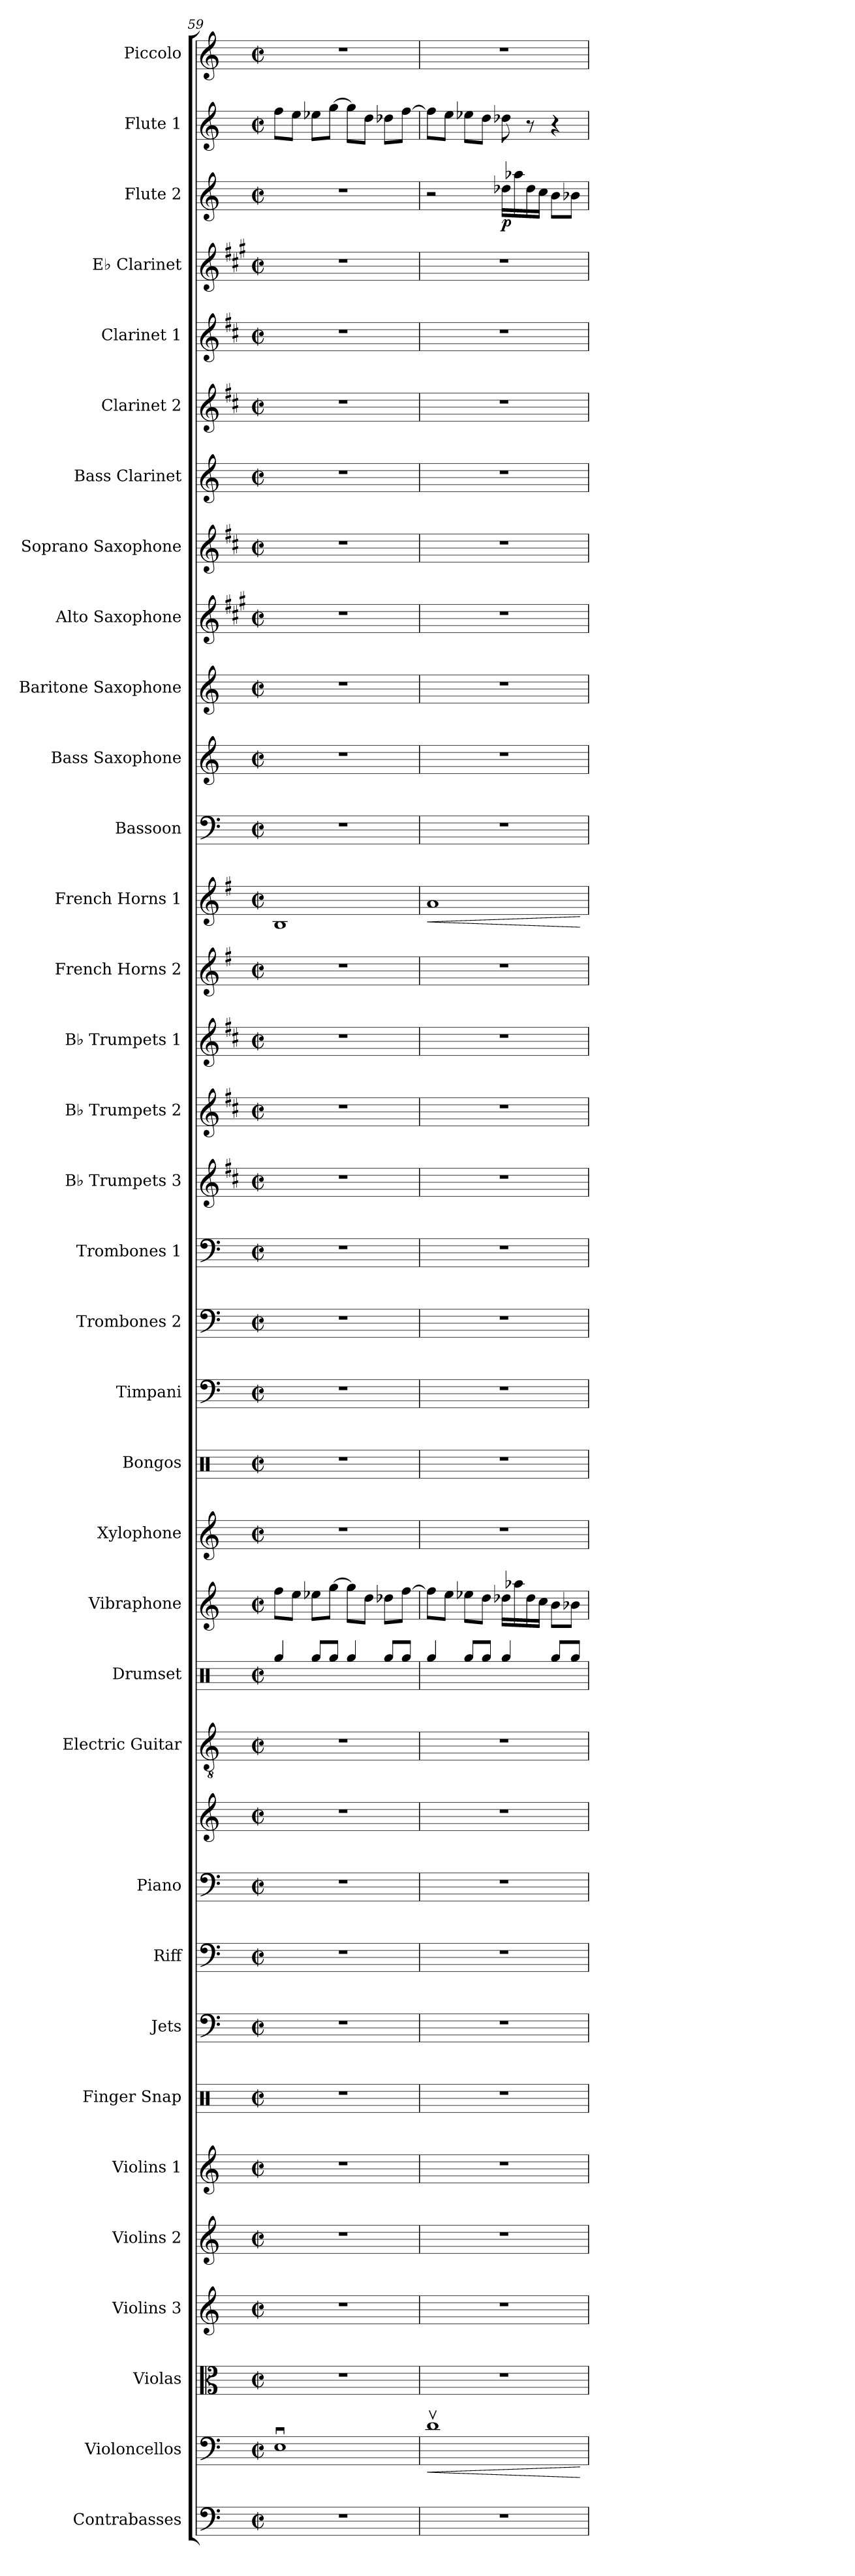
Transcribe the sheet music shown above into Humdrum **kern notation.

**kern	**kern	**dynam	**kern	**kern	**kern	**kern	**kern	**kern	**kern	**kern	**kern	**kern	**kern	**kern	**kern	**kern	**kern	**kern	**kern	**kern	**kern	**kern	**kern	**kern	**dynam	**kern	**kern	**kern	**kern	**kern	**kern	**kern	**kern	**kern	**kern	**dynam	**kern	**kern
*part35	*part34	*part34	*part33	*part32	*part31	*part30	*part29	*part28	*part27	*part26	*part26	*part25	*part24	*part23	*part22	*part21	*part20	*part19	*part18	*part17	*part16	*part15	*part14	*part13	*part13	*part12	*part11	*part10	*part9	*part8	*part7	*part6	*part5	*part4	*part3	*part3	*part2	*part1
*staff36	*staff35	*staff35	*staff34	*staff33	*staff32	*staff31	*staff30	*staff29	*staff28	*staff27	*staff26	*staff25	*staff24	*staff23	*staff22	*staff21	*staff20	*staff19	*staff18	*staff17	*staff16	*staff15	*staff14	*staff13	*staff13	*staff12	*staff11	*staff10	*staff9	*staff8	*staff7	*staff6	*staff5	*staff4	*staff3	*staff3	*staff2	*staff1
*I"Contrabasses	*I"Violoncellos	*	*I"Violas	*I"Violins 3	*I"Violins 2	*I"Violins 1	*I"Finger Snap	*I"Jets	*I"Riff	*I"Piano	*	*I"Electric Guitar	*I"Drumset	*I"Vibraphone	*I"Xylophone	*I"Bongos	*I"Timpani	*I"Trombones 2	*I"Trombones 1	*I"B♭ Trumpets 3	*I"B♭ Trumpets 2	*I"B♭ Trumpets 1	*I"French Horns 2	*I"French Horns 1	*	*I"Bassoon	*I"Bass Saxophone	*I"Baritone Saxophone	*I"Alto Saxophone	*I"Soprano Saxophone	*I"Bass Clarinet	*I"Clarinet 2	*I"Clarinet 1	*I"E♭ Clarinet	*I"Flute 2	*	*I"Flute 1	*I"Piccolo
*I'Cbs.	*I'Vcs.	*	*I'Vlas.	*I'Vlns. 3	*I'Vlns. 2	*I'Vlns. 1	*I'Fi. Sna.	*I'J.	*I'R.	*I'Pno.	*	*I'El. Guit.	*I'D. Set	*I'Vib.	*I'Xyl.	*I'Bon.	*I'Timp.	*I'Tbns. 2	*I'Tbns. 1	*I'B♭ Tpts. 3	*I'B♭ Tpts. 2	*I'B♭ Tpts. 1	*I'F Hns. 2	*I'F Hns. 1	*	*I'Bsn.	*I'Bs. Sax.	*I'Bar. Sax.	*I'A. Sax.	*I'S. Sax.	*I'B. Cl.	*I'Cl. 2	*I'Cl. 1	*I'E♭ Cl.	*I'Fl. 2	*	*I'Fl. 1	*I'Picc.
*clefF4	*clefF4	*	*clefC3	*clefG2	*clefG2	*clefG2	*clefX	*clefF4	*clefF4	*clefF4	*clefG2	*clefGv2	*clefX	*clefG2	*clefG2	*clefX	*clefF4	*clefF4	*clefF4	*clefG2	*clefG2	*clefG2	*clefG2	*clefG2	*	*clefF4	*clefG2	*clefG2	*clefG2	*clefG2	*clefG2	*clefG2	*clefG2	*clefG2	*clefG2	*	*clefG2	*clefG2
*ITrd7c12	*	*	*	*	*	*	*	*	*	*	*	*	*	*	*ITrd-7c-12	*	*	*	*	*ITrd1c2	*ITrd1c2	*ITrd1c2	*ITrd4c7	*ITrd4c7	*	*	*ITrd15c26	*ITrd12c21	*ITrd5c9	*ITrd1c2	*ITrd8c14	*ITrd1c2	*ITrd1c2	*ITrd-2c-3	*	*	*	*ITrd-7c-12
*k[]	*k[]	*	*k[]	*k[]	*k[]	*k[]	*k[]	*k[]	*k[]	*k[]	*k[]	*k[]	*k[]	*k[]	*k[]	*k[]	*k[]	*k[]	*k[]	*k[]	*k[]	*k[]	*k[]	*k[]	*	*k[]	*k[]	*k[]	*k[]	*k[]	*k[]	*k[]	*k[]	*k[]	*k[]	*	*k[]	*k[]
*M2/2	*M2/2	*	*M2/2	*M2/2	*M2/2	*M2/2	*M2/2	*M2/2	*M2/2	*M2/2	*M2/2	*M2/2	*M2/2	*M2/2	*M2/2	*M2/2	*M2/2	*M2/2	*M2/2	*M2/2	*M2/2	*M2/2	*M2/2	*M2/2	*	*M2/2	*M2/2	*M2/2	*M2/2	*M2/2	*M2/2	*M2/2	*M2/2	*M2/2	*M2/2	*	*M2/2	*M2/2
*met(c|)	*met(c|)	*	*met(c|)	*met(c|)	*met(c|)	*met(c|)	*met(c|)	*met(c|)	*met(c|)	*met(c|)	*met(c|)	*met(c|)	*met(c|)	*met(c|)	*met(c|)	*met(c|)	*met(c|)	*met(c|)	*met(c|)	*met(c|)	*met(c|)	*met(c|)	*met(c|)	*met(c|)	*	*met(c|)	*met(c|)	*met(c|)	*met(c|)	*met(c|)	*met(c|)	*met(c|)	*met(c|)	*met(c|)	*met(c|)	*	*met(c|)	*met(c|)
=59	=59	=59	=59	=59	=59	=59	=59	=59	=59	=59	=59	=59	=59	=59	=59	=59	=59	=59	=59	=59	=59	=59	=59	=59	=59	=59	=59	=59	=59	=59	=59	=59	=59	=59	=59	=59	=59	=59
1r	1Eu	.	1r	1r	1r	1r	1r	1r	1r	1r	1r	1r	4Rgg/	8ff\L	1r	1r	1r	1r	1r	1r	1r	1r	1r	1E	.	1r	1r	1r	1r	1r	1r	1r	1r	1r	1r	.	8ff\L	1r
.	.	.	.	.	.	.	.	.	.	.	.	.	.	8ee\J	.	.	.	.	.	.	.	.	.	.	.	.	.	.	.	.	.	.	.	.	.	.	8ee\J	.
.	.	.	.	.	.	.	.	.	.	.	.	.	8Rgg/L	8ee-X\L	.	.	.	.	.	.	.	.	.	.	.	.	.	.	.	.	.	.	.	.	.	.	8ee-X\L	.
.	.	.	.	.	.	.	.	.	.	.	.	.	8Rgg/J	[8gg\J	.	.	.	.	.	.	.	.	.	.	.	.	.	.	.	.	.	.	.	.	.	.	[8gg\J	.
.	.	.	.	.	.	.	.	.	.	.	.	.	4Rgg/	8gg\L]	.	.	.	.	.	.	.	.	.	.	.	.	.	.	.	.	.	.	.	.	.	.	8gg\L]	.
.	.	.	.	.	.	.	.	.	.	.	.	.	.	8dd\J	.	.	.	.	.	.	.	.	.	.	.	.	.	.	.	.	.	.	.	.	.	.	8dd\J	.
.	.	.	.	.	.	.	.	.	.	.	.	.	8Rgg/L	8dd-X\L	.	.	.	.	.	.	.	.	.	.	.	.	.	.	.	.	.	.	.	.	.	.	8dd-X\L	.
.	.	.	.	.	.	.	.	.	.	.	.	.	8Rgg/J	[8ff\J	.	.	.	.	.	.	.	.	.	.	.	.	.	.	.	.	.	.	.	.	.	.	[8ff\J	.
=60	=60	=60	=60	=60	=60	=60	=60	=60	=60	=60	=60	=60	=60	=60	=60	=60	=60	=60	=60	=60	=60	=60	=60	=60	=60	=60	=60	=60	=60	=60	=60	=60	=60	=60	=60	=60	=60	=60
!	!	!LO:HP:b	!	!	!	!	!	!	!	!	!	!	!	!	!	!	!	!	!	!	!	!	!	!	!LO:HP:b	!	!	!	!	!	!	!	!	!	!	!	!	!
1r	1dv	<	1r	1r	1r	1r	1r	1r	1r	1r	1r	1r	4Rgg/	8ff\L]	1r	1r	1r	1r	1r	1r	1r	1r	1r	1d	<	1r	1r	1r	1r	1r	1r	1r	1r	1r	2r	.	8ff\L]	1r
.	.	.	.	.	.	.	.	.	.	.	.	.	.	8ee\J	.	.	.	.	.	.	.	.	.	.	.	.	.	.	.	.	.	.	.	.	.	.	8ee\J	.
.	.	.	.	.	.	.	.	.	.	.	.	.	8Rgg/L	8ee-X\L	.	.	.	.	.	.	.	.	.	.	.	.	.	.	.	.	.	.	.	.	.	.	8ee-X\L	.
.	.	.	.	.	.	.	.	.	.	.	.	.	8Rgg/J	8dd\J	.	.	.	.	.	.	.	.	.	.	.	.	.	.	.	.	.	.	.	.	.	.	8dd\J	.
!	!	!	!	!	!	!	!	!	!	!	!	!	!	!	!	!	!	!	!	!	!	!	!	!	!	!	!	!	!	!	!	!	!	!	!	!LO:DY:b	!	!
.	.	.	.	.	.	.	.	.	.	.	.	.	4Rgg/	16dd-X\LL	.	.	.	.	.	.	.	.	.	.	.	.	.	.	.	.	.	.	.	.	16dd-X\LL	p	8dd-X\	.
.	.	.	.	.	.	.	.	.	.	.	.	.	.	16aa-X\	.	.	.	.	.	.	.	.	.	.	.	.	.	.	.	.	.	.	.	.	16aa-X\	.	.	.
.	.	.	.	.	.	.	.	.	.	.	.	.	.	16dd-\	.	.	.	.	.	.	.	.	.	.	.	.	.	.	.	.	.	.	.	.	16dd-\	.	8r	.
.	.	.	.	.	.	.	.	.	.	.	.	.	.	16cc\JJ	.	.	.	.	.	.	.	.	.	.	.	.	.	.	.	.	.	.	.	.	16cc\JJ	.	.	.
.	.	.	.	.	.	.	.	.	.	.	.	.	8Rgg/L	8b\L	.	.	.	.	.	.	.	.	.	.	.	.	.	.	.	.	.	.	.	.	8b\L	.	4r	.
.	.	.	.	.	.	.	.	.	.	.	.	.	8Rgg/J	8b-X\J	.	.	.	.	.	.	.	.	.	.	.	.	.	.	.	.	.	.	.	.	8b-X\J	.	.	.
.	.	[	.	.	.	.	.	.	.	.	.	.	.	.	.	.	.	.	.	.	.	.	.	.	[	.	.	.	.	.	.	.	.	.	.	.	.	.
=	=	=	=	=	=	=	=	=	=	=	=	=	=	=	=	=	=	=	=	=	=	=	=	=	=	=	=	=	=	=	=	=	=	=	=	=	=	=
*-	*-	*-	*-	*-	*-	*-	*-	*-	*-	*-	*-	*-	*-	*-	*-	*-	*-	*-	*-	*-	*-	*-	*-	*-	*-	*-	*-	*-	*-	*-	*-	*-	*-	*-	*-	*-	*-	*-
